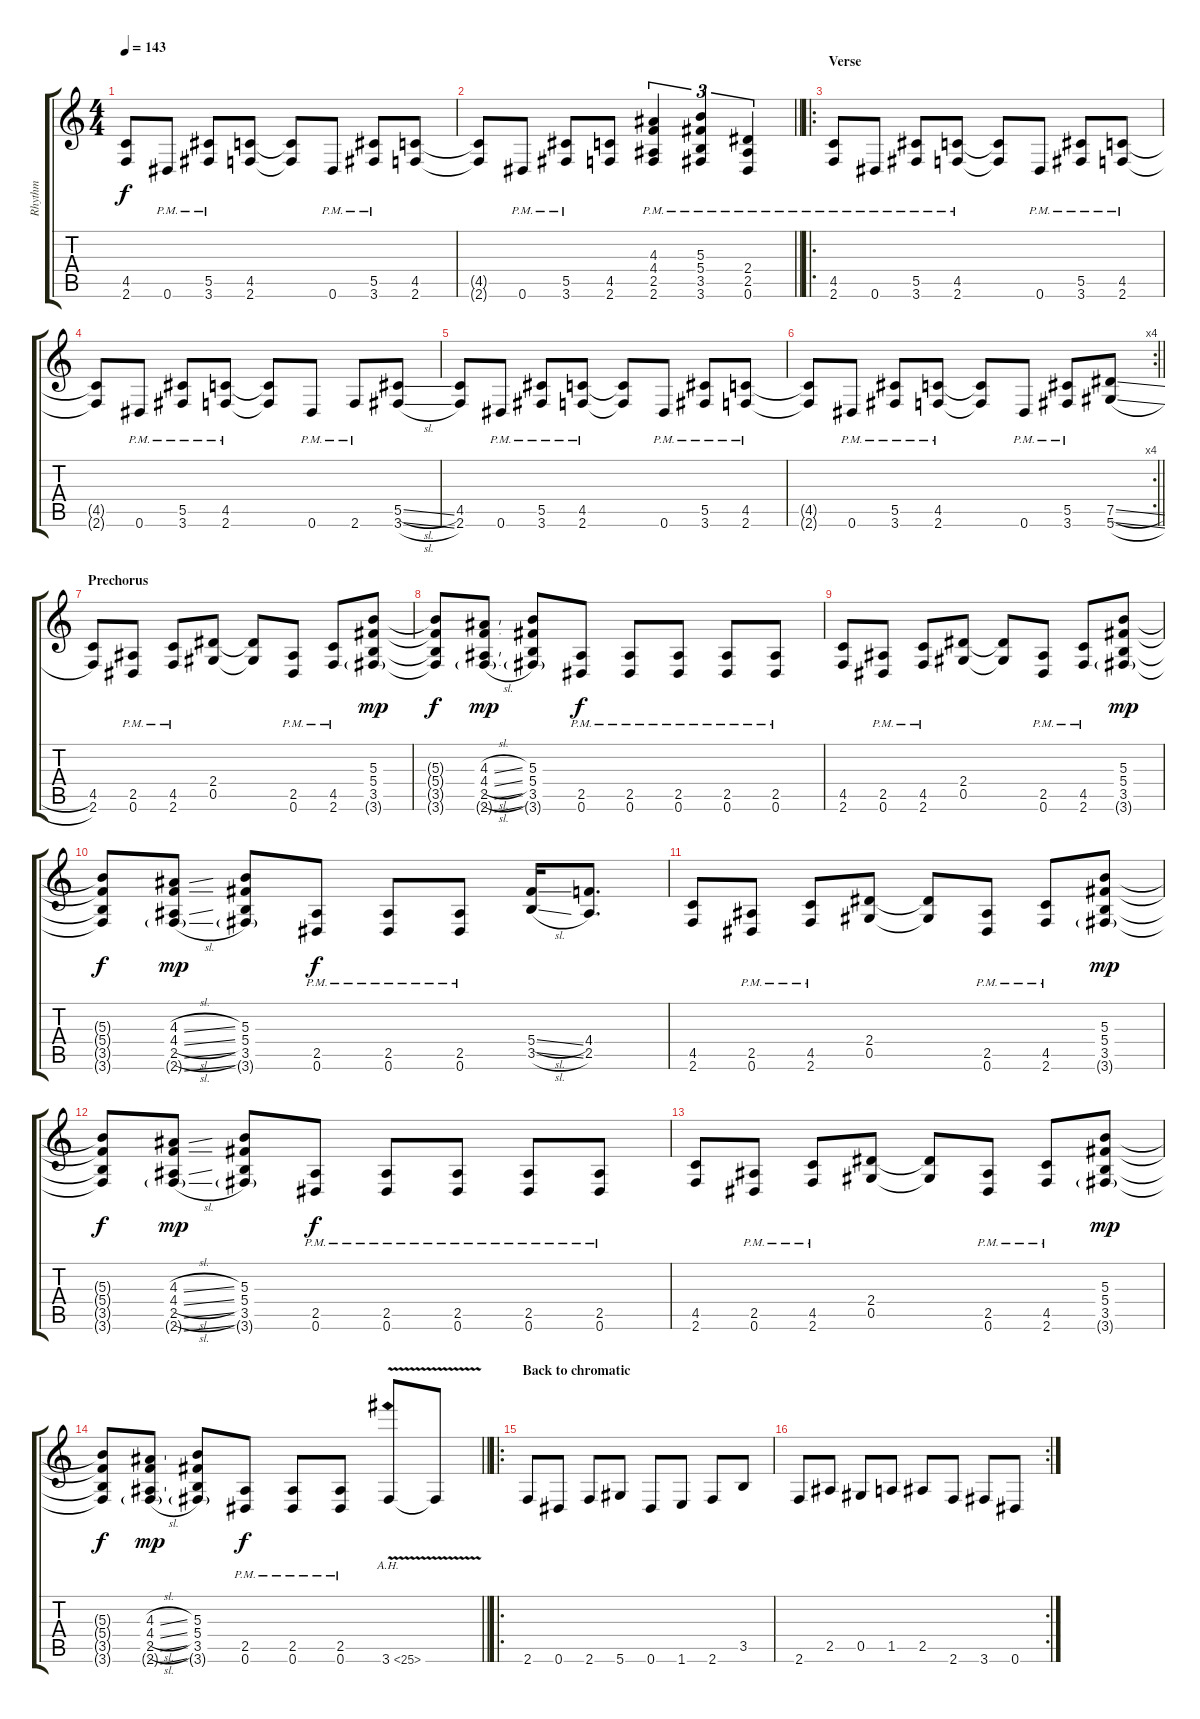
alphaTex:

\track ("Rhythm" "Rhythm") {instrument distortionguitar}
\staff {score tabs}
\tuning (Eb4 Bb3 Gb3 Db3 Ab2 Eb2) {hide}
\ts (4 4)
\tempo 143
\clef g2
\ks c
(4.5 2.6).8{dy f} 0.6{pm}.8 (5.5{pm} 3.6{pm}).8 (4.5 2.6).8 (4.5{t} 2.6{t}).8 0.6{pm}.8 (5.5{pm} 3.6{pm}).8 (4.5 2.6).8 |
\barLineRight lightlight
(4.5{t} 2.6{t}).8 0.6{pm}.8 (5.5{pm} 3.6{pm}).8 (4.5 2.6).8 (4.3{pm} 4.4{pm} 2.5{pm} 2.6{pm}).4{tu (3 2)} (5.3{pm} 5.4{pm} 3.5{pm} 3.6{pm}).4{tu (3 2)} (2.4{pm} 2.5{pm} 0.6{pm}).4{tu (3 2)} |
\ro
\section ("" "Verse")
(4.5{pm} 2.6{pm}).8 0.6{pm}.8 (5.5{pm} 3.6{pm}).8 (4.5{pm} 2.6{pm}).8 (4.5{t} 2.6{t}).8 0.6{pm}.8 (5.5{pm} 3.6{pm}).8 (4.5{pm} 2.6{pm}).8 |
(4.5{t} 2.6{t}).8 0.6{pm}.8 (5.5{pm} 3.6{pm}).8 (4.5{pm} 2.6{pm}).8 (4.5{t} 2.6{t}).8 0.6{pm}.8 2.6{pm}.8 (5.5{sl} 3.6{sl}).8 |
(4.5 2.6).8 0.6{pm}.8 (5.5{pm} 3.6{pm}).8 (4.5{pm} 2.6{pm}).8 (4.5{t} 2.6{t}).8 0.6{pm}.8 (5.5{pm} 3.6{pm}).8 (4.5{pm} 2.6{pm}).8 |
\rc 4
\barLineRight lightlight
(4.5{t} 2.6{t}).8 0.6{pm}.8 (5.5{pm} 3.6{pm}).8 (4.5{pm} 2.6{pm}).8 (4.5{t} 2.6{t}).8 0.6{pm}.8 (5.5{pm} 3.6{pm}).8 (7.5{sl} 5.6{sl}).8 |
\section ("" "Prechorus")
(4.5 2.6).8 (2.5{pm} 0.6{pm}).8 (4.5{pm} 2.6{pm}).8 (2.4 0.5).8 (2.4{t} 0.5{t}).8 (2.5{pm} 0.6{pm}).8 (4.5{pm} 2.6{pm}).8 (5.3 5.4 3.5 3.6{g}).8{dy mp} |
(5.3{t} 5.4{t} 3.5{t} 3.6{t}).8{dy f} (4.3{sl} 4.4{sl} 2.5{sl} 2.6{sl g}).8{dy mp} (5.3 5.4 3.5 3.6{g}).8 (2.5{pm} 0.6{pm}).8{dy f} (2.5{pm} 0.6{pm}).8 (2.5{pm} 0.6{pm}).8 (2.5{pm} 0.6{pm}).8 (2.5{pm} 0.6{pm}).8 |
(4.5 2.6).8 (2.5{pm} 0.6{pm}).8 (4.5{pm} 2.6{pm}).8 (2.4 0.5).8 (2.4{t} 0.5{t}).8 (2.5{pm} 0.6{pm}).8 (4.5{pm} 2.6{pm}).8 (5.3 5.4 3.5 3.6{g}).8{dy mp} |
(5.3{t} 5.4{t} 3.5{t} 3.6{t}).8{dy f} (4.3{sl} 4.4{sl} 2.5{sl} 2.6{sl g}).8{dy mp} (5.3 5.4 3.5 3.6{g}).8 (2.5{pm} 0.6{pm}).8{dy f} (2.5{pm} 0.6{pm}).8 (2.5{pm} 0.6{pm}).8 (5.4{sl} 3.5{sl}).16 (4.4 2.5).8{d} |
(4.5 2.6).8 (2.5{pm} 0.6{pm}).8 (4.5{pm} 2.6{pm}).8 (2.4 0.5).8 (2.4{t} 0.5{t}).8 (2.5{pm} 0.6{pm}).8 (4.5{pm} 2.6{pm}).8 (5.3 5.4 3.5 3.6{g}).8{dy mp} |
(5.3{t} 5.4{t} 3.5{t} 3.6{t}).8{dy f} (4.3{sl} 4.4{sl} 2.5{sl} 2.6{sl g}).8{dy mp} (5.3 5.4 3.5 3.6{g}).8 (2.5{pm} 0.6{pm}).8{dy f} (2.5{pm} 0.6{pm}).8 (2.5{pm} 0.6{pm}).8 (2.5{pm} 0.6{pm}).8 (2.5{pm} 0.6{pm}).8 |
(4.5 2.6).8 (2.5{pm} 0.6{pm}).8 (4.5{pm} 2.6{pm}).8 (2.4 0.5).8 (2.4{t} 0.5{t}).8 (2.5{pm} 0.6{pm}).8 (4.5{pm} 2.6{pm}).8 (5.3 5.4 3.5 3.6{g}).8{dy mp} |
\barLineRight lightlight
(5.3{t} 5.4{t} 3.5{t} 3.6{t}).8{dy f} (4.3{sl} 4.4{sl} 2.5{sl} 2.6{sl g}).8{dy mp} (5.3 5.4 3.5 3.6{g}).8 (2.5{pm} 0.6{pm}).8{dy f} (2.5{pm} 0.6{pm}).8 (2.5{pm} 0.6{pm}).8 3.6{ah 22 v}.8 3.6{t}.8 |
\ro
\section ("" "Back to chromatic")
2.6.8 0.6.8 2.6.8 5.6.8 0.6.8 1.6.8 2.6.8 3.5.8 |
\rc 2
2.6.8 2.5.8 0.5.8 1.5.8 2.5.8 2.6.8 3.6.8 0.6.8
